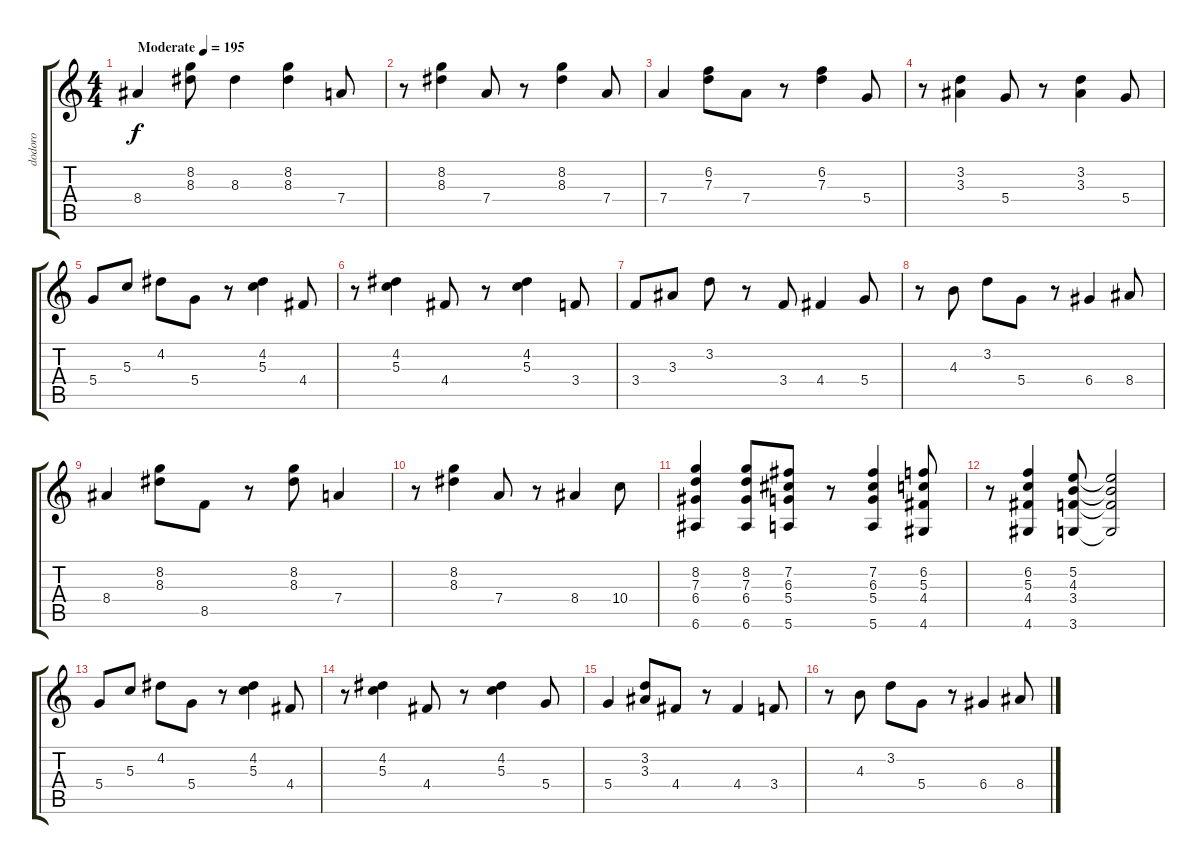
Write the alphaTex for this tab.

\track ("dodoro" "dodoro") {instrument acousticguitarsteel}
\staff {score tabs}
\tuning (E4 B3 G3 D3 A2 E2) {hide}
\ts (4 4)
\tempo (195 "Moderate")
\clef g2
\ks c
8.4.4{dy f instrument acousticguitarsteel} (8.2 8.3).8 8.3.4 (8.2 8.3).4 7.4.8 |
r.8 (8.2 8.3).4 7.4.8 r.8 (8.2 8.3).4 7.4.8 |
7.4.4 (6.2 7.3).8 7.4.8 r.8 (6.2 7.3).4 5.4.8 |
r.8 (3.2 3.3).4 5.4.8 r.8 (3.2 3.3).4 5.4.8 |
5.4.8 5.3.8 4.2.8 5.4.8 r.8 (4.2 5.3).4 4.4.8 |
r.8 (4.2 5.3).4 4.4.8 r.8 (4.2 5.3).4 3.4.8 |
3.4.8 3.3.8 3.2.8 r.8 3.4.8 4.4.4 5.4.8 |
r.8 4.3.8 3.2.8 5.4.8 r.8 6.4.4 8.4.8 |
8.4.4 (8.2 8.3).8 8.5.8 r.8 (8.2 8.3).8 7.4.4 |
r.8 (8.2 8.3).4 7.4.8 r.8 8.4.4 10.4.8 |
(8.2 7.3 6.4 6.6).4 (8.2 7.3 6.4 6.6).8 (7.2 6.3 5.4 5.6).8 r.8 (7.2 6.3 5.4 5.6).4 (6.2 5.3 4.4 4.6).8 |
r.8 (6.2 5.3 4.4 4.6).4 (5.2 4.3 3.4 3.6).8 (5.2{t} 4.3{t} 3.4{t} 3.6{t}).2 |
5.4.8 5.3.8 4.2.8 5.4.8 r.8 (4.2 5.3).4 4.4.8 |
r.8 (4.2 5.3).4 4.4.8 r.8 (4.2 5.3).4 5.4.8 |
5.4.4 (3.2 3.3).8 4.4.8 r.8 4.4.4 3.4.8 |
r.8 4.3.8 3.2.8 5.4.8 r.8 6.4.4 8.4.8
